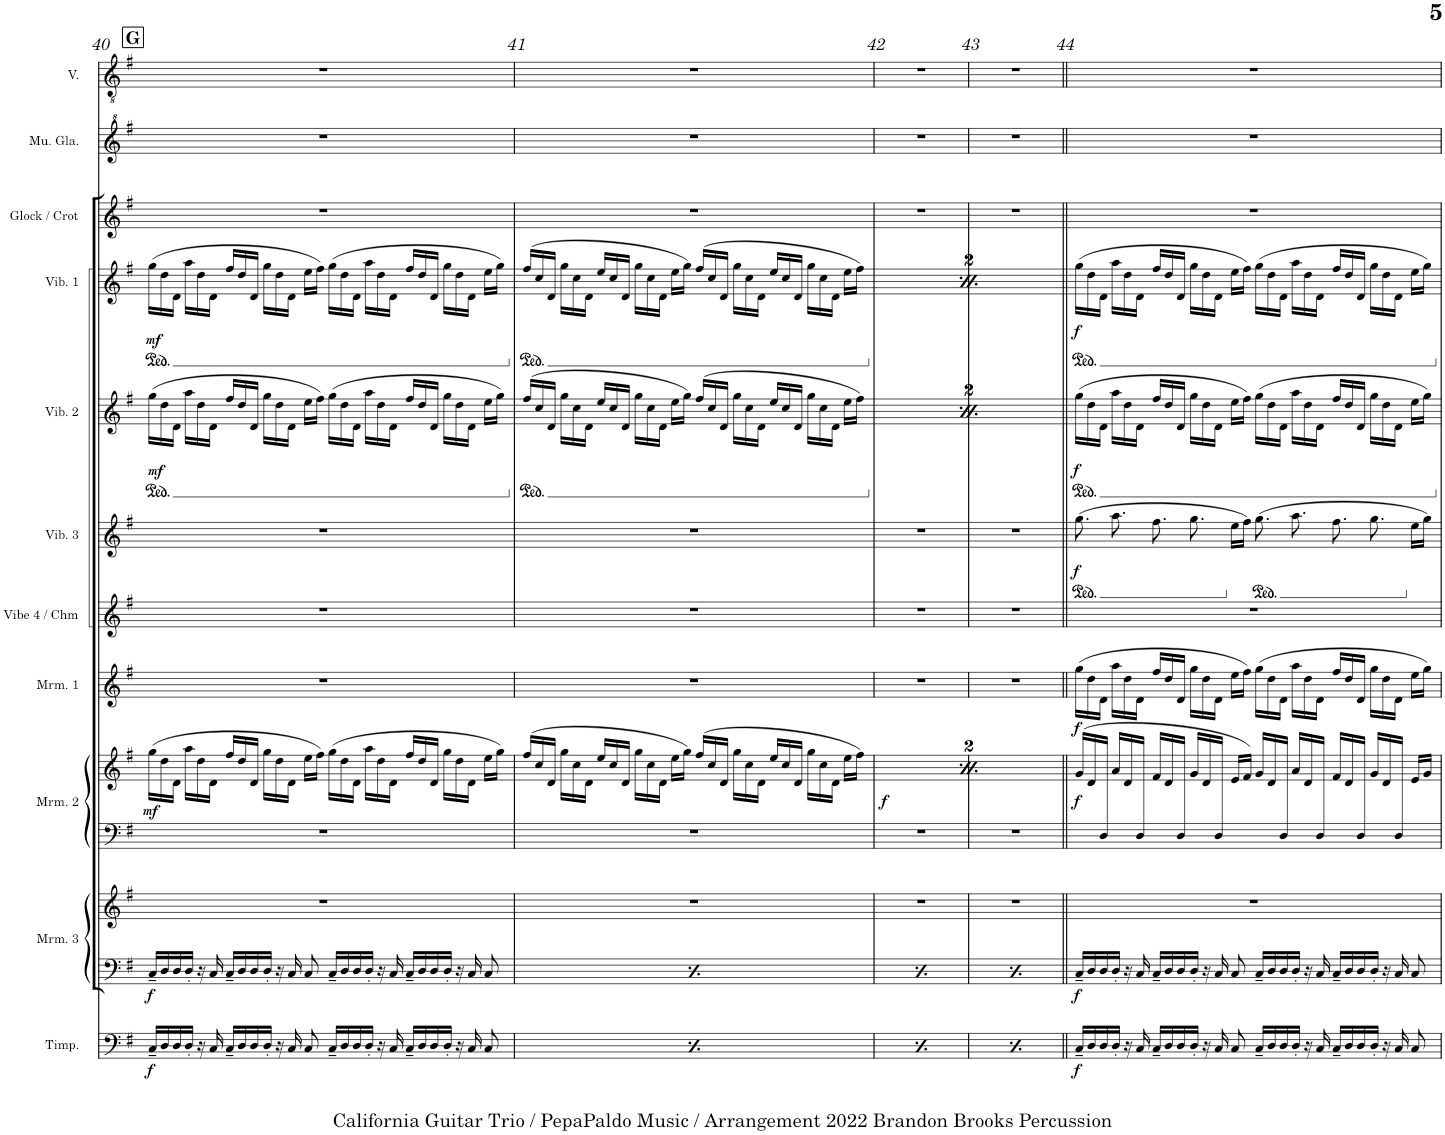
**kern	**dynam	**kern	**kern	**dynam	**kern	**kern	**dynam	**kern	**dynam	**kern	**kern	**dynam	**kern	**dynam	**kern	**dynam	**kern	**kern	**kern
*part11	*part11	*part10	*part10	*part10	*part9	*part9	*part9	*part8	*part8	*part7	*part6	*part6	*part5	*part5	*part4	*part4	*part3	*part2	*part1
*staff13	*staff13	*staff12	*staff11	*staff11/12	*staff10	*staff9	*staff9/10	*staff8	*staff8	*staff7	*staff6	*staff6	*staff5	*staff5	*staff4	*staff4	*staff3	*staff2	*staff1
*I"Timpani	*	*I"Marimba 3	*	*	*I"Marimba 2	*	*	*I"Marimba 1	*	*I"Vibraphone 4 /  Chimes	*I"Vibraphone 3	*	*I"Vibraphone 2	*	*I"Vibraphone 1	*	*I"Glock / Crot	*I"Musical Glasses	*I"Voice
*I'Timp.	*	*I'Mrm. 3	*	*	*I'Mrm. 2	*	*	*I'Mrm. 1	*	*I'Vibe 4 / Chm	*I'Vib. 3	*	*I'Vib. 2	*	*I'Vib. 1	*	*I'Glock / Crot	*I'Mu. Gla.	*I'V.
!!LO:PB:g=z
*clefF4	*	*clefF4	*clefG2	*	*clefF4	*clefG2	*	*clefG2	*	*clefG2	*clefG2	*	*clefG2	*	*clefG2	*	*clefG2	*clefG^2	*clefGv2
*	*	*	*	*	*	*	*	*	*	*	*	*	*	*	*	*	*Trd-14c-24	*	*
*k[f#]	*	*k[f#]	*k[f#]	*	*k[f#]	*k[f#]	*	*k[f#]	*	*k[f#]	*k[f#]	*	*k[f#]	*	*k[f#]	*	*k[f#]	*k[f#]	*k[f#]
*M7/4	*	*M7/4	*M7/4	*	*M7/4	*M7/4	*	*M7/4	*	*M7/4	*M7/4	*	*M7/4	*	*M7/4	*	*M7/4	*M7/4	*M7/4
*	*	*	*	*	*	*	*	*	*	*	*	*	*	*	*ped	*	*	*	*
!!LO:REH:place=s1:a:B:cj:fs=14:t=G
=40	=40	=40	=40	=40	=40	=40	=40	=40	=40	=40	=40	=40	=40	=40	=40	=40	=40	=40	=40
!	!LO:DY:b	!	!	!LO:DY:b=2	!	!	!LO:DY:b	!	!	!	!	!	!	!LO:DY:b	!	!LO:DY:b	!	!	!
16C~/LL	f	16C~/LL	1..r	f	1..r	(16gg\LL	mf	1..r	.	1..r	1..r	.	(16gg\LL	mf	(16gg\LL	mf	1..r	1..r	1..r
16D/	.	16D/	.	.	.	16dd\	.	.	.	.	.	.	16dd\	.	16dd\	.	.	.	.
16D/	.	16D/	.	.	.	16d\JJ	.	.	.	.	.	.	16d\JJ	.	16d\JJ	.	.	.	.
16D'/JJ	.	16D'/JJ	.	.	.	16aa\LL	.	.	.	.	.	.	16aa\LL	.	16aa\LL	.	.	.	.
16r	.	16r	.	.	.	16dd\	.	.	.	.	.	.	16dd\	.	16dd\	.	.	.	.
16C/	.	16C/	.	.	.	16d\JJ	.	.	.	.	.	.	16d\JJ	.	16d\JJ	.	.	.	.
16C~/LL	.	16C~/LL	.	.	.	16ff#/LL	.	.	.	.	.	.	16ff#/LL	.	16ff#/LL	.	.	.	.
16D/	.	16D/	.	.	.	16dd/	.	.	.	.	.	.	16dd/	.	16dd/	.	.	.	.
16D/	.	16D/	.	.	.	16d/JJ	.	.	.	.	.	.	16d/JJ	.	16d/JJ	.	.	.	.
16D'/JJ	.	16D'/JJ	.	.	.	16gg\LL	.	.	.	.	.	.	16gg\LL	.	16gg\LL	.	.	.	.
16r	.	16r	.	.	.	16dd\	.	.	.	.	.	.	16dd\	.	16dd\	.	.	.	.
16C/	.	16C/	.	.	.	16d\JJ	.	.	.	.	.	.	16d\JJ	.	16d\JJ	.	.	.	.
8C/	.	8C/	.	.	.	16ee\LL	.	.	.	.	.	.	16ee\LL	.	16ee\LL	.	.	.	.
.	.	.	.	.	.	16ff#\JJ)	.	.	.	.	.	.	16ff#\JJ)	.	16ff#\JJ)	.	.	.	.
16C~/LL	.	16C~/LL	.	.	.	(16gg\LL	.	.	.	.	.	.	(16gg\LL	.	(16gg\LL	.	.	.	.
16D/	.	16D/	.	.	.	16dd\	.	.	.	.	.	.	16dd\	.	16dd\	.	.	.	.
16D/	.	16D/	.	.	.	16d\JJ	.	.	.	.	.	.	16d\JJ	.	16d\JJ	.	.	.	.
16D'/JJ	.	16D'/JJ	.	.	.	16aa\LL	.	.	.	.	.	.	16aa\LL	.	16aa\LL	.	.	.	.
16r	.	16r	.	.	.	16dd\	.	.	.	.	.	.	16dd\	.	16dd\	.	.	.	.
16C/	.	16C/	.	.	.	16d\JJ	.	.	.	.	.	.	16d\JJ	.	16d\JJ	.	.	.	.
16C~/LL	.	16C~/LL	.	.	.	16ff#/LL	.	.	.	.	.	.	16ff#/LL	.	16ff#/LL	.	.	.	.
16D/	.	16D/	.	.	.	16dd/	.	.	.	.	.	.	16dd/	.	16dd/	.	.	.	.
16D/	.	16D/	.	.	.	16d/JJ	.	.	.	.	.	.	16d/JJ	.	16d/JJ	.	.	.	.
16D'/JJ	.	16D'/JJ	.	.	.	16gg\LL	.	.	.	.	.	.	16gg\LL	.	16gg\LL	.	.	.	.
16r	.	16r	.	.	.	16dd\	.	.	.	.	.	.	16dd\	.	16dd\	.	.	.	.
16C/	.	16C/	.	.	.	16d\JJ	.	.	.	.	.	.	16d\JJ	.	16d\JJ	.	.	.	.
8C/	.	8C/	.	.	.	16ee\LL	.	.	.	.	.	.	16ee\LL	.	16ee\LL	.	.	.	.
.	.	.	.	.	.	16gg\JJ)	.	.	.	.	.	.	16gg\JJ)	.	16gg\JJ)	.	.	.	.
=41	=41	=41	=41	=41	=41	=41	=41	=41	=41	=41	=41	=41	=41	=41	=41	=41	=41	=41	=41
*	*	*	*	*	*	*	*	*	*	*	*	*	*ped	*	*	*	*	*	*
*	*	*	*	*	*	*	*	*	*	*	*	*	*	*	*Xped	*	*	*	*
*	*	*	*	*	*	*	*	*	*	*	*	*	*	*	*ped	*	*	*	*
!	!LO:DY:b	!	!	!LO:DY:b=2	!	!	!	!	!	!	!	!	!	!	!	!	!	!	!
16C~/LL	f	16C~/LL	1..r	f	1..r	(16ff#/LL	.	1..r	.	1..r	1..r	.	(16ff#/LL	.	(16ff#/LL	.	1..r	1..r	1..r
16D/	.	16D/	.	.	.	16cc/	.	.	.	.	.	.	16cc/	.	16cc/	.	.	.	.
16D/	.	16D/	.	.	.	16d/JJ	.	.	.	.	.	.	16d/JJ	.	16d/JJ	.	.	.	.
16D'/JJ	.	16D'/JJ	.	.	.	16gg\LL	.	.	.	.	.	.	16gg\LL	.	16gg\LL	.	.	.	.
16r	.	16r	.	.	.	16cc\	.	.	.	.	.	.	16cc\	.	16cc\	.	.	.	.
16C/	.	16C/	.	.	.	16d\JJ	.	.	.	.	.	.	16d\JJ	.	16d\JJ	.	.	.	.
16C~/LL	.	16C~/LL	.	.	.	16ee/LL	.	.	.	.	.	.	16ee/LL	.	16ee/LL	.	.	.	.
16D/	.	16D/	.	.	.	16cc/	.	.	.	.	.	.	16cc/	.	16cc/	.	.	.	.
16D/	.	16D/	.	.	.	16d/JJ	.	.	.	.	.	.	16d/JJ	.	16d/JJ	.	.	.	.
16D'/JJ	.	16D'/JJ	.	.	.	16gg\LL	.	.	.	.	.	.	16gg\LL	.	16gg\LL	.	.	.	.
16r	.	16r	.	.	.	16cc\	.	.	.	.	.	.	16cc\	.	16cc\	.	.	.	.
16C/	.	16C/	.	.	.	16d\JJ	.	.	.	.	.	.	16d\JJ	.	16d\JJ	.	.	.	.
8C/	.	8C/	.	.	.	16ee\LL	.	.	.	.	.	.	16ee\LL	.	16ee\LL	.	.	.	.
.	.	.	.	.	.	16gg\JJ)	.	.	.	.	.	.	16gg\JJ)	.	16gg\JJ)	.	.	.	.
16C~/LL	.	16C~/LL	.	.	.	(16ff#/LL	.	.	.	.	.	.	(16ff#/LL	.	(16ff#/LL	.	.	.	.
16D/	.	16D/	.	.	.	16cc/	.	.	.	.	.	.	16cc/	.	16cc/	.	.	.	.
16D/	.	16D/	.	.	.	16d/JJ	.	.	.	.	.	.	16d/JJ	.	16d/JJ	.	.	.	.
16D'/JJ	.	16D'/JJ	.	.	.	16gg\LL	.	.	.	.	.	.	16gg\LL	.	16gg\LL	.	.	.	.
16r	.	16r	.	.	.	16cc\	.	.	.	.	.	.	16cc\	.	16cc\	.	.	.	.
16C/	.	16C/	.	.	.	16d\JJ	.	.	.	.	.	.	16d\JJ	.	16d\JJ	.	.	.	.
16C~/LL	.	16C~/LL	.	.	.	16ee/LL	.	.	.	.	.	.	16ee/LL	.	16ee/LL	.	.	.	.
16D/	.	16D/	.	.	.	16cc/	.	.	.	.	.	.	16cc/	.	16cc/	.	.	.	.
16D/	.	16D/	.	.	.	16d/JJ	.	.	.	.	.	.	16d/JJ	.	16d/JJ	.	.	.	.
16D'/JJ	.	16D'/JJ	.	.	.	16gg\LL	.	.	.	.	.	.	16gg\LL	.	16gg\LL	.	.	.	.
16r	.	16r	.	.	.	16cc\	.	.	.	.	.	.	16cc\	.	16cc\	.	.	.	.
16C/	.	16C/	.	.	.	16d\JJ	.	.	.	.	.	.	16d\JJ	.	16d\JJ	.	.	.	.
8C/	.	8C/	.	.	.	16ee\LL	.	.	.	.	.	.	16ee\LL	.	16ee\LL	.	.	.	.
.	.	.	.	.	.	16ff#\JJ)	.	.	.	.	.	.	16ff#\JJ)	.	16ff#\JJ)	.	.	.	.
=42	=42	=42	=42	=42	=42	=42	=42	=42	=42	=42	=42	=42	=42	=42	=42	=42	=42	=42	=42
*	*	*	*	*	*	*	*	*	*	*	*	*	*ped	*	*	*	*	*	*
*	*	*	*	*	*	*	*	*	*	*	*	*	*	*	*Xped	*	*	*	*
*	*	*	*	*	*	*	*	*	*	*	*	*	*	*	*ped	*	*	*	*
!	!LO:DY:b	!	!	!LO:DY:b=2	!	!	!LO:DY:b	!	!	!	!	!	!	!LO:DY:b	!	!LO:DY:b	!	!	!
16C~/LL	f	16C~/LL	1..r	f	1..r	(16gg\LL	mf	1..r	.	1..r	1..r	.	(16gg\LL	mf	(16gg\LL	mf	1..r	1..r	1..r
16D/	.	16D/	.	.	.	16dd\	.	.	.	.	.	.	16dd\	.	16dd\	.	.	.	.
16D/	.	16D/	.	.	.	16d\JJ	.	.	.	.	.	.	16d\JJ	.	16d\JJ	.	.	.	.
16D'/JJ	.	16D'/JJ	.	.	.	16aa\LL	.	.	.	.	.	.	16aa\LL	.	16aa\LL	.	.	.	.
16r	.	16r	.	.	.	16dd\	.	.	.	.	.	.	16dd\	.	16dd\	.	.	.	.
16C/	.	16C/	.	.	.	16d\JJ	.	.	.	.	.	.	16d\JJ	.	16d\JJ	.	.	.	.
16C~/LL	.	16C~/LL	.	.	.	16ff#/LL	.	.	.	.	.	.	16ff#/LL	.	16ff#/LL	.	.	.	.
16D/	.	16D/	.	.	.	16dd/	.	.	.	.	.	.	16dd/	.	16dd/	.	.	.	.
16D/	.	16D/	.	.	.	16d/JJ	.	.	.	.	.	.	16d/JJ	.	16d/JJ	.	.	.	.
16D'/JJ	.	16D'/JJ	.	.	.	16gg\LL	.	.	.	.	.	.	16gg\LL	.	16gg\LL	.	.	.	.
16r	.	16r	.	.	.	16dd\	.	.	.	.	.	.	16dd\	.	16dd\	.	.	.	.
16C/	.	16C/	.	.	.	16d\JJ	.	.	.	.	.	.	16d\JJ	.	16d\JJ	.	.	.	.
8C/	.	8C/	.	.	.	16ee\LL	.	.	.	.	.	.	16ee\LL	.	16ee\LL	.	.	.	.
.	.	.	.	.	.	16ff#\JJ)	.	.	.	.	.	.	16ff#\JJ)	.	16ff#\JJ)	.	.	.	.
16C~/LL	.	16C~/LL	.	.	.	(16gg\LL	.	.	.	.	.	.	(16gg\LL	.	(16gg\LL	.	.	.	.
16D/	.	16D/	.	.	.	16dd\	.	.	.	.	.	.	16dd\	.	16dd\	.	.	.	.
16D/	.	16D/	.	.	.	16d\JJ	.	.	.	.	.	.	16d\JJ	.	16d\JJ	.	.	.	.
16D'/JJ	.	16D'/JJ	.	.	.	16aa\LL	.	.	.	.	.	.	16aa\LL	.	16aa\LL	.	.	.	.
16r	.	16r	.	.	.	16dd\	.	.	.	.	.	.	16dd\	.	16dd\	.	.	.	.
16C/	.	16C/	.	.	.	16d\JJ	.	.	.	.	.	.	16d\JJ	.	16d\JJ	.	.	.	.
16C~/LL	.	16C~/LL	.	.	.	16ff#/LL	.	.	.	.	.	.	16ff#/LL	.	16ff#/LL	.	.	.	.
16D/	.	16D/	.	.	.	16dd/	.	.	.	.	.	.	16dd/	.	16dd/	.	.	.	.
16D/	.	16D/	.	.	.	16d/JJ	.	.	.	.	.	.	16d/JJ	.	16d/JJ	.	.	.	.
16D'/JJ	.	16D'/JJ	.	.	.	16gg\LL	.	.	.	.	.	.	16gg\LL	.	16gg\LL	.	.	.	.
16r	.	16r	.	.	.	16dd\	.	.	.	.	.	.	16dd\	.	16dd\	.	.	.	.
16C/	.	16C/	.	.	.	16d\JJ	.	.	.	.	.	.	16d\JJ	.	16d\JJ	.	.	.	.
8C/	.	8C/	.	.	.	16ee\LL	.	.	.	.	.	.	16ee\LL	.	16ee\LL	.	.	.	.
.	.	.	.	.	.	16gg\JJ)	.	.	.	.	.	.	16gg\JJ)	.	16gg\JJ)	.	.	.	.
=43	=43	=43	=43	=43	=43	=43	=43	=43	=43	=43	=43	=43	=43	=43	=43	=43	=43	=43	=43
!	!LO:DY:b	!	!	!LO:DY:b=2	!	!	!	!	!	!	!	!	!	!	!	!	!	!	!
16C~/LL	f	16C~/LL	1..r	f	1..r	(16ff#/LL	.	1..r	.	1..r	1..r	.	(16ff#/LL	.	(16ff#/LL	.	1..r	1..r	1..r
16D/	.	16D/	.	.	.	16cc/	.	.	.	.	.	.	16cc/	.	16cc/	.	.	.	.
16D/	.	16D/	.	.	.	16d/JJ	.	.	.	.	.	.	16d/JJ	.	16d/JJ	.	.	.	.
16D'/JJ	.	16D'/JJ	.	.	.	16gg\LL	.	.	.	.	.	.	16gg\LL	.	16gg\LL	.	.	.	.
16r	.	16r	.	.	.	16cc\	.	.	.	.	.	.	16cc\	.	16cc\	.	.	.	.
16C/	.	16C/	.	.	.	16d\JJ	.	.	.	.	.	.	16d\JJ	.	16d\JJ	.	.	.	.
16C~/LL	.	16C~/LL	.	.	.	16ee/LL	.	.	.	.	.	.	16ee/LL	.	16ee/LL	.	.	.	.
16D/	.	16D/	.	.	.	16cc/	.	.	.	.	.	.	16cc/	.	16cc/	.	.	.	.
16D/	.	16D/	.	.	.	16d/JJ	.	.	.	.	.	.	16d/JJ	.	16d/JJ	.	.	.	.
16D'/JJ	.	16D'/JJ	.	.	.	16gg\LL	.	.	.	.	.	.	16gg\LL	.	16gg\LL	.	.	.	.
16r	.	16r	.	.	.	16cc\	.	.	.	.	.	.	16cc\	.	16cc\	.	.	.	.
16C/	.	16C/	.	.	.	16d\JJ	.	.	.	.	.	.	16d\JJ	.	16d\JJ	.	.	.	.
8C/	.	8C/	.	.	.	16ee\LL	.	.	.	.	.	.	16ee\LL	.	16ee\LL	.	.	.	.
.	.	.	.	.	.	16gg\JJ)	.	.	.	.	.	.	16gg\JJ)	.	16gg\JJ)	.	.	.	.
16C~/LL	.	16C~/LL	.	.	.	(16ff#/LL	.	.	.	.	.	.	(16ff#/LL	.	(16ff#/LL	.	.	.	.
16D/	.	16D/	.	.	.	16cc/	.	.	.	.	.	.	16cc/	.	16cc/	.	.	.	.
16D/	.	16D/	.	.	.	16d/JJ	.	.	.	.	.	.	16d/JJ	.	16d/JJ	.	.	.	.
16D'/JJ	.	16D'/JJ	.	.	.	16gg\LL	.	.	.	.	.	.	16gg\LL	.	16gg\LL	.	.	.	.
16r	.	16r	.	.	.	16cc\	.	.	.	.	.	.	16cc\	.	16cc\	.	.	.	.
16C/	.	16C/	.	.	.	16d\JJ	.	.	.	.	.	.	16d\JJ	.	16d\JJ	.	.	.	.
16C~/LL	.	16C~/LL	.	.	.	16ee/LL	.	.	.	.	.	.	16ee/LL	.	16ee/LL	.	.	.	.
16D/	.	16D/	.	.	.	16cc/	.	.	.	.	.	.	16cc/	.	16cc/	.	.	.	.
16D/	.	16D/	.	.	.	16d/JJ	.	.	.	.	.	.	16d/JJ	.	16d/JJ	.	.	.	.
16D'/JJ	.	16D'/JJ	.	.	.	16gg\LL	.	.	.	.	.	.	16gg\LL	.	16gg\LL	.	.	.	.
16r	.	16r	.	.	.	16cc\	.	.	.	.	.	.	16cc\	.	16cc\	.	.	.	.
16C/	.	16C/	.	.	.	16d\JJ	.	.	.	.	.	.	16d\JJ	.	16d\JJ	.	.	.	.
8C/	.	8C/	.	.	.	16ee\LL	.	.	.	.	.	.	16ee\LL	.	16ee\LL	.	.	.	.
.	.	.	.	.	.	16ff#\JJ)	.	.	.	.	.	.	16ff#\JJ)	.	16ff#\JJ)	.	.	.	.
=44||	=44||	=44||	=44||	=44||	=44||	=44||	=44||	=44||	=44||	=44||	=44||	=44||	=44||	=44||	=44||	=44||	=44||	=44||	=44||
*	*	*	*	*	*^	*	*	*	*	*	*	*	*	*	*	*	*	*	*
!	!LO:DY:b	!	!	!LO:DY:b=2	!	!	!	!LO:DY:b	!	!LO:DY:b	!	!	!LO:DY:b	!	!LO:DY:b	!	!LO:DY:b	!	!	!
16C~/LL	f	16C~/LL	1..r	f	8ryy	1..ryy	(16g/LL	f	(16gg\LL	f	1..r	(8.gg\	f	(16gg\LL	f	(16gg\LL	f	1..r	1..r	1..r
16D/	.	16D/	.	.	.	.	16d/	.	16dd\	.	.	.	.	16dd\	.	16dd\	.	.	.	.
16D/	.	16D/	.	.	16D/JJ	.	16ryy	.	16d\JJ	.	.	.	.	16d\JJ	.	16d\JJ	.	.	.	.
16D'/JJ	.	16D'/JJ	.	.	8ryy	.	16a/LL	.	16aa\LL	.	.	8.aa\	.	16aa\LL	.	16aa\LL	.	.	.	.
16r	.	16r	.	.	.	.	16d/	.	16dd\	.	.	.	.	16dd\	.	16dd\	.	.	.	.
16C/	.	16C/	.	.	16D/JJ	.	16ryy	.	16d\JJ	.	.	.	.	16d\JJ	.	16d\JJ	.	.	.	.
16C~/LL	.	16C~/LL	.	.	8ryy	.	16f#/LL	.	16ff#/LL	.	.	8.ff#\	.	16ff#/LL	.	16ff#/LL	.	.	.	.
16D/	.	16D/	.	.	.	.	16d/	.	16dd/	.	.	.	.	16dd/	.	16dd/	.	.	.	.
16D/	.	16D/	.	.	16D/JJ	.	16ryy	.	16d/JJ	.	.	.	.	16d/JJ	.	16d/JJ	.	.	.	.
16D'/JJ	.	16D'/JJ	.	.	8ryy	.	16g/LL	.	16gg\LL	.	.	8.gg\	.	16gg\LL	.	16gg\LL	.	.	.	.
16r	.	16r	.	.	.	.	16d/	.	16dd\	.	.	.	.	16dd\	.	16dd\	.	.	.	.
16C/	.	16C/	.	.	16D/JJ	.	16ryy	.	16d\JJ	.	.	.	.	16d\JJ	.	16d\JJ	.	.	.	.
*	*	*	*	*	*	*	*	*	*	*	*	*Xped	*	*	*	*	*	*	*	*
8C/	.	8C/	.	.	4ryy	.	16e/LL	.	16ee\LL	.	.	16ee\LL	.	16ee\LL	.	16ee\LL	.	.	.	.
.	.	.	.	.	.	.	16f#/JJ)	.	16ff#\JJ)	.	.	16ff#\JJ)	.	16ff#\JJ)	.	16ff#\JJ)	.	.	.	.
16C~/LL	.	16C~/LL	.	.	.	.	16g/LL	.	(16gg\LL	.	.	(8.gg\	.	(16gg\LL	.	(16gg\LL	.	.	.	.
16D/	.	16D/	.	.	.	.	16d/	.	16dd\	.	.	.	.	16dd\	.	16dd\	.	.	.	.
16D/	.	16D/	.	.	16D/JJ	.	16ryy	.	16d\JJ	.	.	.	.	16d\JJ	.	16d\JJ	.	.	.	.
16D'/JJ	.	16D'/JJ	.	.	8ryy	.	16a/LL	.	16aa\LL	.	.	8.aa\	.	16aa\LL	.	16aa\LL	.	.	.	.
16r	.	16r	.	.	.	.	16d/	.	16dd\	.	.	.	.	16dd\	.	16dd\	.	.	.	.
16C/	.	16C/	.	.	16D/JJ	.	16ryy	.	16d\JJ	.	.	.	.	16d\JJ	.	16d\JJ	.	.	.	.
16C~/LL	.	16C~/LL	.	.	8ryy	.	16f#/LL	.	16ff#/LL	.	.	8.ff#\	.	16ff#/LL	.	16ff#/LL	.	.	.	.
16D/	.	16D/	.	.	.	.	16d/	.	16dd/	.	.	.	.	16dd/	.	16dd/	.	.	.	.
16D/	.	16D/	.	.	16D/JJ	.	16ryy	.	16d/JJ	.	.	.	.	16d/JJ	.	16d/JJ	.	.	.	.
16D'/JJ	.	16D'/JJ	.	.	8ryy	.	16g/LL	.	16gg\LL	.	.	8.gg\	.	16gg\LL	.	16gg\LL	.	.	.	.
16r	.	16r	.	.	.	.	16d/	.	16dd\	.	.	.	.	16dd\	.	16dd\	.	.	.	.
16C/	.	16C/	.	.	16D/JJ	.	16ryy	.	16d\JJ	.	.	.	.	16d\JJ	.	16d\JJ	.	.	.	.
*	*	*	*	*	*	*	*	*	*	*	*	*Xped	*	*	*	*	*	*	*	*
8C/	.	8C/	.	.	8ryy	.	16e/LL	.	16ee\LL	.	.	16ee\LL	.	16ee\LL	.	16ee\LL	.	.	.	.
.	.	.	.	.	.	.	16g/JJ	.	16gg\JJ)	.	.	16gg\JJ)	.	16gg\JJ)	.	16gg\JJ)	.	.	.	.
*	*	*	*	*	*v	*v	*	*	*	*	*	*	*	*	*	*	*	*	*	*
*	*	*	*	*	*	*	*	*	*	*	*	*	*	*	*Xped	*	*	*	*
=	=	=	=	=	=	=	=	=	=	=	=	=	=	=	=	=	=	=	=
*-	*-	*-	*-	*-	*-	*-	*-	*-	*-	*-	*-	*-	*-	*-	*-	*-	*-	*-	*-
